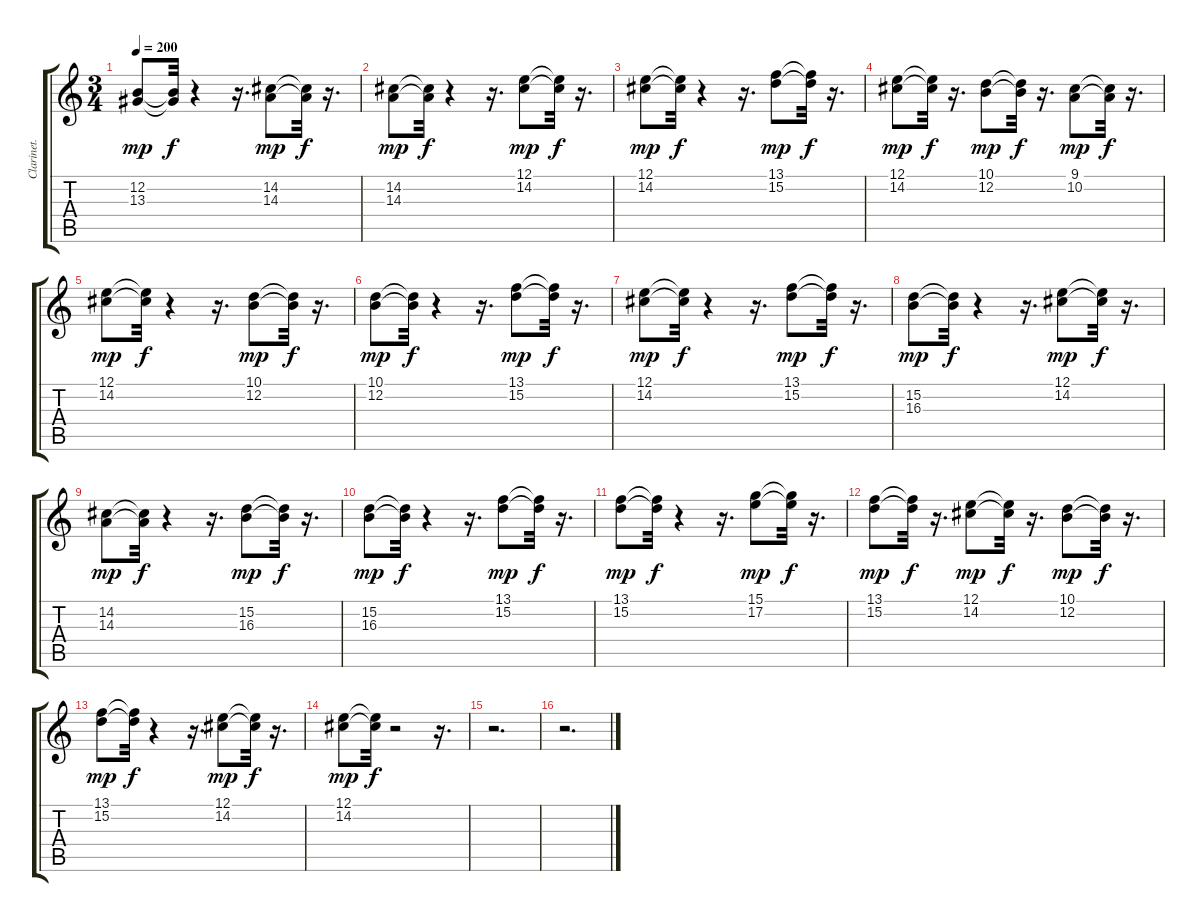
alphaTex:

\track ("Clarinet." "Clarinet.") {instrument clarinet}
\staff {score tabs}
\tuning (E4 B3 G3 D3 A2 E2) {hide}
\ts (3 4)
\tempo 200
\clef g2
\ks c
(12.2 13.3).8{dy mp} (12.2{t} 13.3{t}).32{dy f} r.4 r.16{d} (14.2 14.3).8{dy mp} (14.2{t} 14.3{t}).32{dy f} r.16{d} |
(14.2 14.3).8{dy mp} (14.2{t} 14.3{t}).32{dy f} r.4 r.16{d} (12.1 14.2).8{dy mp} (12.1{t} 14.2{t}).32{dy f} r.16{d} |
(12.1 14.2).8{dy mp} (12.1{t} 14.2{t}).32{dy f} r.4 r.16{d} (13.1 15.2).8{dy mp} (13.1{t} 15.2{t}).32{dy f} r.16{d} |
(12.1 14.2).8{dy mp} (12.1{t} 14.2{t}).32{dy f} r.16{d} (10.1 12.2).8{dy mp} (10.1{t} 12.2{t}).32{dy f} r.16{d} (9.1 10.2).8{dy mp} (9.1{t} 10.2{t}).32{dy f} r.16{d} |
(12.1 14.2).8{dy mp} (12.1{t} 14.2{t}).32{dy f} r.4 r.16{d} (10.1 12.2).8{dy mp} (10.1{t} 12.2{t}).32{dy f} r.16{d} |
(10.1 12.2).8{dy mp} (10.1{t} 12.2{t}).32{dy f} r.4 r.16{d} (13.1 15.2).8{dy mp} (13.1{t} 15.2{t}).32{dy f} r.16{d} |
(12.1 14.2).8{dy mp} (12.1{t} 14.2{t}).32{dy f} r.4 r.16{d} (13.1 15.2).8{dy mp} (13.1{t} 15.2{t}).32{dy f} r.16{d} |
(15.2 16.3).8{dy mp} (15.2{t} 16.3{t}).32{dy f} r.4 r.16{d} (12.1 14.2).8{dy mp} (12.1{t} 14.2{t}).32{dy f} r.16{d} |
(14.2 14.3).8{dy mp} (14.2{t} 14.3{t}).32{dy f} r.4 r.16{d} (15.2 16.3).8{dy mp} (15.2{t} 16.3{t}).32{dy f} r.16{d} |
(15.2 16.3).8{dy mp} (15.2{t} 16.3{t}).32{dy f} r.4 r.16{d} (13.1 15.2).8{dy mp} (13.1{t} 15.2{t}).32{dy f} r.16{d} |
(13.1 15.2).8{dy mp} (13.1{t} 15.2{t}).32{dy f} r.4 r.16{d} (15.1 17.2).8{dy mp} (15.1{t} 17.2{t}).32{dy f} r.16{d} |
(13.1 15.2).8{dy mp} (13.1{t} 15.2{t}).32{dy f} r.16{d} (12.1 14.2).8{dy mp} (12.1{t} 14.2{t}).32{dy f} r.16{d} (10.1 12.2).8{dy mp} (10.1{t} 12.2{t}).32{dy f} r.16{d} |
(13.1 15.2).8{dy mp} (13.1{t} 15.2{t}).32{dy f} r.4 r.16{d} (12.1 14.2).8{dy mp} (12.1{t} 14.2{t}).32{dy f} r.16{d} |
(12.1 14.2).8{dy mp} (12.1{t} 14.2{t}).32{dy f} r.2 r.16{d} |
r.2{d} |
r.2{d}
